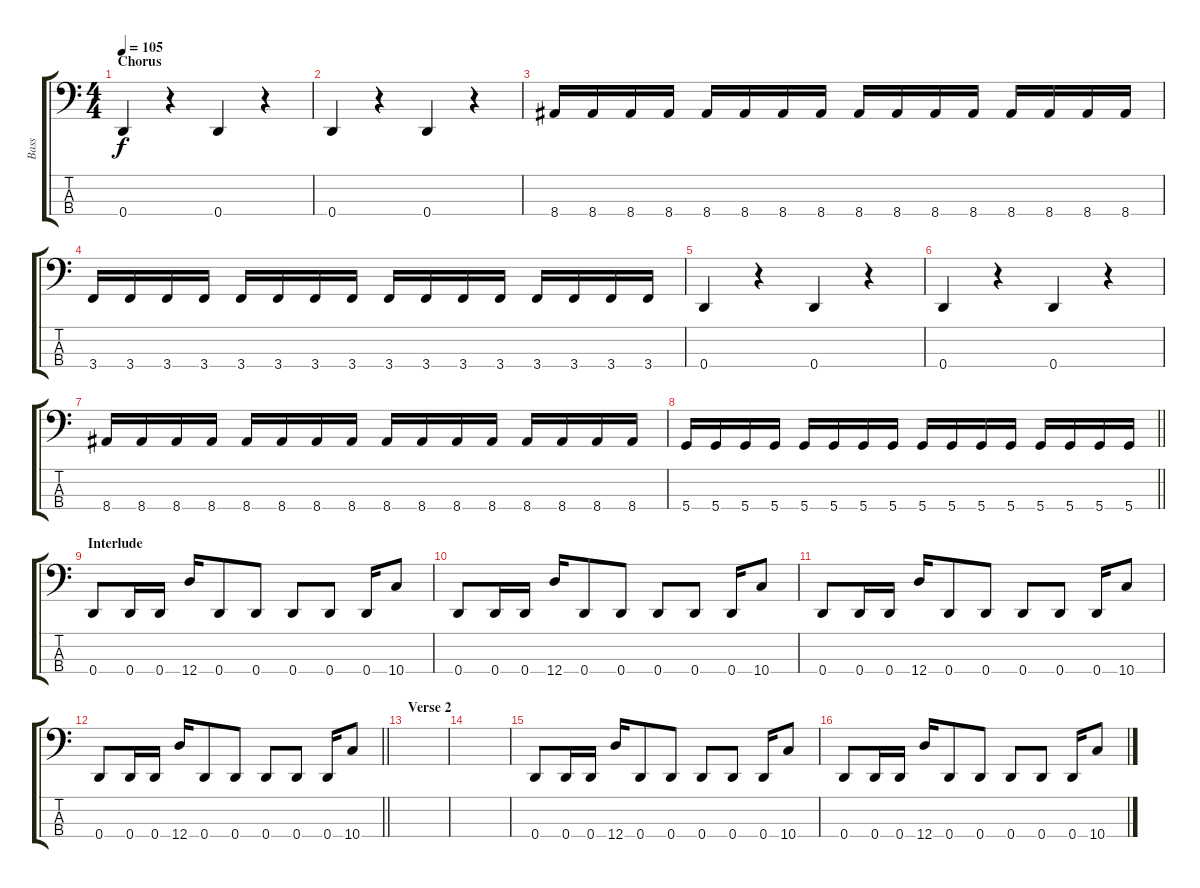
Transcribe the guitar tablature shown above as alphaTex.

\track ("Bass" "Bass") {instrument electricbasspick}
\staff {score tabs}
\tuning (G2 D2 A1 D1) {hide}
\ts (4 4)
\section ("" "Chorus")
\tempo 105
\clef f4
\ks c
0.4.4{dy f} r.4 0.4.4 r.4 |
0.4.4 r.4 0.4.4 r.4 |
8.4.16 8.4.16 8.4.16 8.4.16 8.4.16 8.4.16 8.4.16 8.4.16 8.4.16 8.4.16 8.4.16 8.4.16 8.4.16 8.4.16 8.4.16 8.4.16 |
3.4.16 3.4.16 3.4.16 3.4.16 3.4.16 3.4.16 3.4.16 3.4.16 3.4.16 3.4.16 3.4.16 3.4.16 3.4.16 3.4.16 3.4.16 3.4.16 |
0.4.4 r.4 0.4.4 r.4 |
0.4.4 r.4 0.4.4 r.4 |
8.4.16 8.4.16 8.4.16 8.4.16 8.4.16 8.4.16 8.4.16 8.4.16 8.4.16 8.4.16 8.4.16 8.4.16 8.4.16 8.4.16 8.4.16 8.4.16 |
\barLineRight lightlight
5.4.16 5.4.16 5.4.16 5.4.16 5.4.16 5.4.16 5.4.16 5.4.16 5.4.16 5.4.16 5.4.16 5.4.16 5.4.16 5.4.16 5.4.16 5.4.16 |
\section ("" "Interlude")
0.4.8 0.4.16 0.4.16 12.4.16 0.4.8 0.4.8 0.4.8 0.4.8 0.4.16 10.4.8 |
0.4.8 0.4.16 0.4.16 12.4.16 0.4.8 0.4.8 0.4.8 0.4.8 0.4.16 10.4.8 |
0.4.8 0.4.16 0.4.16 12.4.16 0.4.8 0.4.8 0.4.8 0.4.8 0.4.16 10.4.8 |
\barLineRight lightlight
0.4.8 0.4.16 0.4.16 12.4.16 0.4.8 0.4.8 0.4.8 0.4.8 0.4.16 10.4.8 |
\section ("" "Verse 2")
|
|
0.4.8 0.4.16 0.4.16 12.4.16 0.4.8 0.4.8 0.4.8 0.4.8 0.4.16 10.4.8 |
0.4.8 0.4.16 0.4.16 12.4.16 0.4.8 0.4.8 0.4.8 0.4.8 0.4.16 10.4.8
